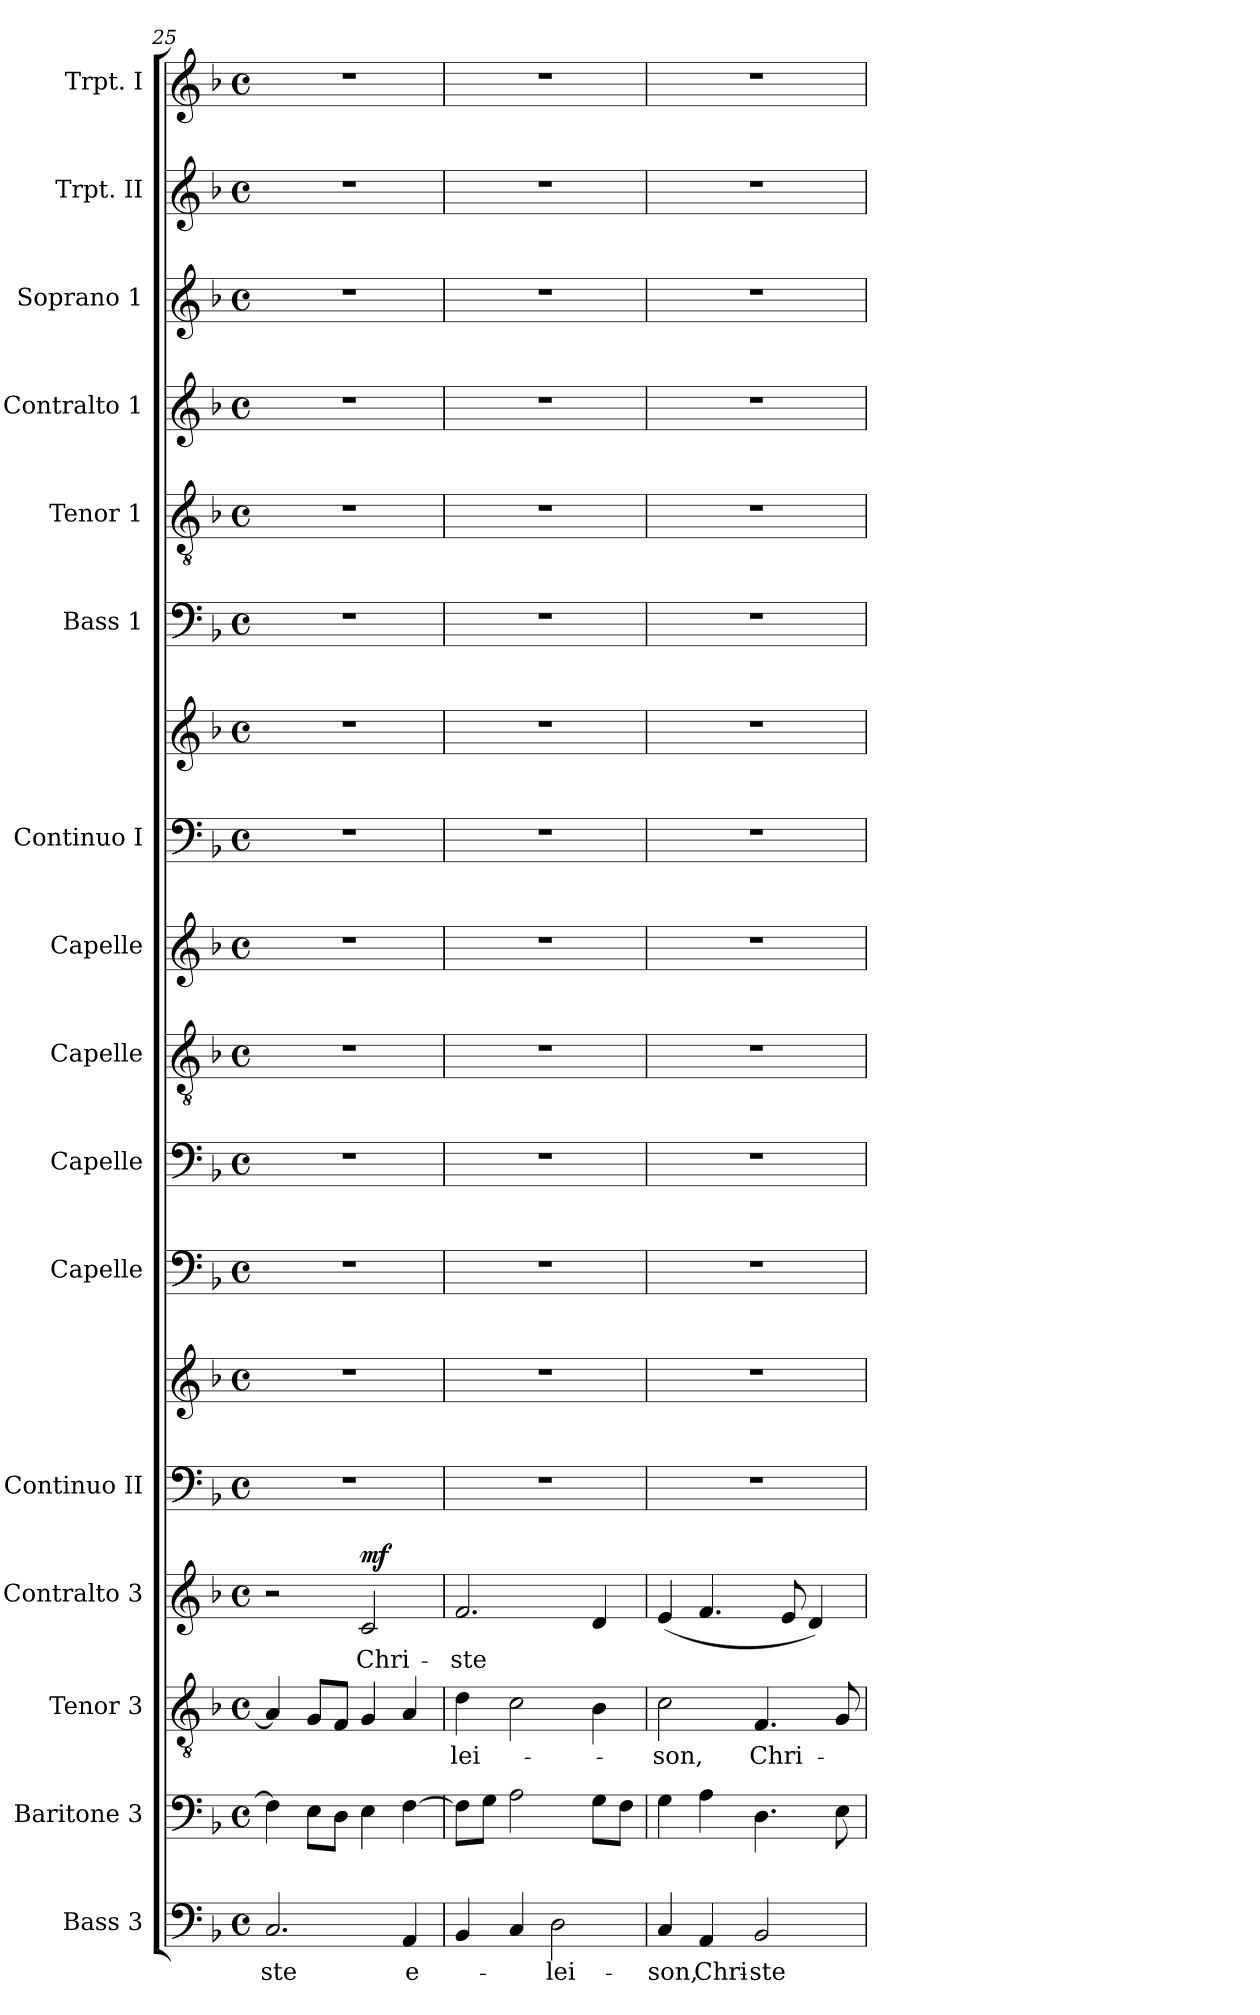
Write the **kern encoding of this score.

**kern	**text	**kern	**kern	**text	**kern	**text	**dynam	**kern	**kern	**kern	**kern	**kern	**kern	**kern	**kern	**kern	**kern	**kern	**kern	**kern	**kern
*part16	*part16	*part15	*part14	*part14	*part13	*part13	*part13	*part12	*part12	*part11	*part10	*part9	*part8	*part7	*part7	*part6	*part5	*part4	*part3	*part2	*part1
*staff18	*staff18	*staff17	*staff16	*staff16	*staff15	*staff15	*staff15	*staff14	*staff13	*staff12	*staff11	*staff10	*staff9	*staff8	*staff7	*staff6	*staff5	*staff4	*staff3	*staff2	*staff1
*I"Bass 3	*	*I"Baritone 3	*I"Tenor 3	*	*I"Contralto 3	*	*	*I"Continuo II	*	*I"Capelle	*I"Capelle	*I"Capelle	*I"Capelle	*I"Continuo I	*	*I"Bass 1	*I"Tenor 1	*I"Contralto 1	*I"Soprano 1	*I"Trpt. II	*I"Trpt. I
*I'Bass 3	*	*I'Bar. 3	*I'T 3	*	*I'CAlt. 3	*	*	*I'Cont. II	*	*I'Capelle	*I'Capelle	*I'Capelle	*I'Capelle	*I'Cont. I	*	*I'B 1	*I'T 1	*I'CAlt. 1	*I'Sop. 1	*I'Trpt. II	*I'Trpt. I
*clefF4	*	*clefF4	*clefGv2	*	*clefG2	*	*	*clefF4	*clefG2	*clefF4	*clefF4	*clefGv2	*clefG2	*clefF4	*clefG2	*clefF4	*clefGv2	*clefG2	*clefG2	*clefG2	*clefG2
*k[b-]	*	*k[b-]	*k[b-]	*	*k[b-]	*	*	*k[b-]	*k[b-]	*k[b-]	*k[b-]	*k[b-]	*k[b-]	*k[b-]	*k[b-]	*k[b-]	*k[b-]	*k[b-]	*k[b-]	*k[b-]	*k[b-]
*F:	*	*F:	*F:	*	*F:	*	*	*F:	*F:	*F:	*F:	*F:	*F:	*F:	*F:	*F:	*F:	*F:	*F:	*F:	*F:
*M4/4	*	*M4/4	*M4/4	*	*M4/4	*	*	*M4/4	*M4/4	*M4/4	*M4/4	*M4/4	*M4/4	*M4/4	*M4/4	*M4/4	*M4/4	*M4/4	*M4/4	*M4/4	*M4/4
*met(c)	*	*met(c)	*met(c)	*	*met(c)	*	*	*met(c)	*met(c)	*met(c)	*met(c)	*met(c)	*met(c)	*met(c)	*met(c)	*met(c)	*met(c)	*met(c)	*met(c)	*met(c)	*met(c)
=25	=25	=25	=25	=25	=25	=25	=25	=25	=25	=25	=25	=25	=25	=25	=25	=25	=25	=25	=25	=25	=25
2.C/	-ste	4F\]	4A/]	.	2r	.	.	1r	1r	1r	1r	1r	1r	1r	1r	1r	1r	1r	1r	1r	1r
.	.	8E\L	8G/L	.	.	.	.	.	.	.	.	.	.	.	.	.	.	.	.	.	.
.	.	8D\J	8F/J	.	.	.	.	.	.	.	.	.	.	.	.	.	.	.	.	.	.
!	!	!	!	!	!	!	!LO:DY:a	!	!	!	!	!	!	!	!	!	!	!	!	!	!
.	.	4E\	4G/	.	2c/	Chri-	mf	.	.	.	.	.	.	.	.	.	.	.	.	.	.
4AA/	e-	[4F\	4A/	.	.	.	.	.	.	.	.	.	.	.	.	.	.	.	.	.	.
=26	=26	=26	=26	=26	=26	=26	=26	=26	=26	=26	=26	=26	=26	=26	=26	=26	=26	=26	=26	=26	=26
4BB-/	.	8F\L]	4d\	-lei-	2.f/	-ste	.	1r	1r	1r	1r	1r	1r	1r	1r	1r	1r	1r	1r	1r	1r
.	.	8G\J	.	.	.	.	.	.	.	.	.	.	.	.	.	.	.	.	.	.	.
4C/	.	2A\	2c\	.	.	.	.	.	.	.	.	.	.	.	.	.	.	.	.	.	.
2D\	-lei-	.	.	.	.	.	.	.	.	.	.	.	.	.	.	.	.	.	.	.	.
.	.	8G\L	4B-\	.	4d/	.	.	.	.	.	.	.	.	.	.	.	.	.	.	.	.
.	.	8F\J	.	.	.	.	.	.	.	.	.	.	.	.	.	.	.	.	.	.	.
!!LO:PB:g=z
=27	=27	=27	=27	=27	=27	=27	=27	=27	=27	=27	=27	=27	=27	=27	=27	=27	=27	=27	=27	=27	=27
4C/	-son,	4G\	2c\	-son,	(4e/	.	.	1r	1r	1r	1r	1r	1r	1r	1r	1r	1r	1r	1r	1r	1r
4AA/	Chri-	4A\	.	.	4.f/	.	.	.	.	.	.	.	.	.	.	.	.	.	.	.	.
2BB-/	-ste	4.D\	4.F/	Chri-	.	.	.	.	.	.	.	.	.	.	.	.	.	.	.	.	.
.	.	.	.	.	8e/	.	.	.	.	.	.	.	.	.	.	.	.	.	.	.	.
.	.	.	.	.	4d/)	.	.	.	.	.	.	.	.	.	.	.	.	.	.	.	.
.	.	8E\	8G/	.	.	.	.	.	.	.	.	.	.	.	.	.	.	.	.	.	.
=	=	=	=	=	=	=	=	=	=	=	=	=	=	=	=	=	=	=	=	=	=
*-	*-	*-	*-	*-	*-	*-	*-	*-	*-	*-	*-	*-	*-	*-	*-	*-	*-	*-	*-	*-	*-
